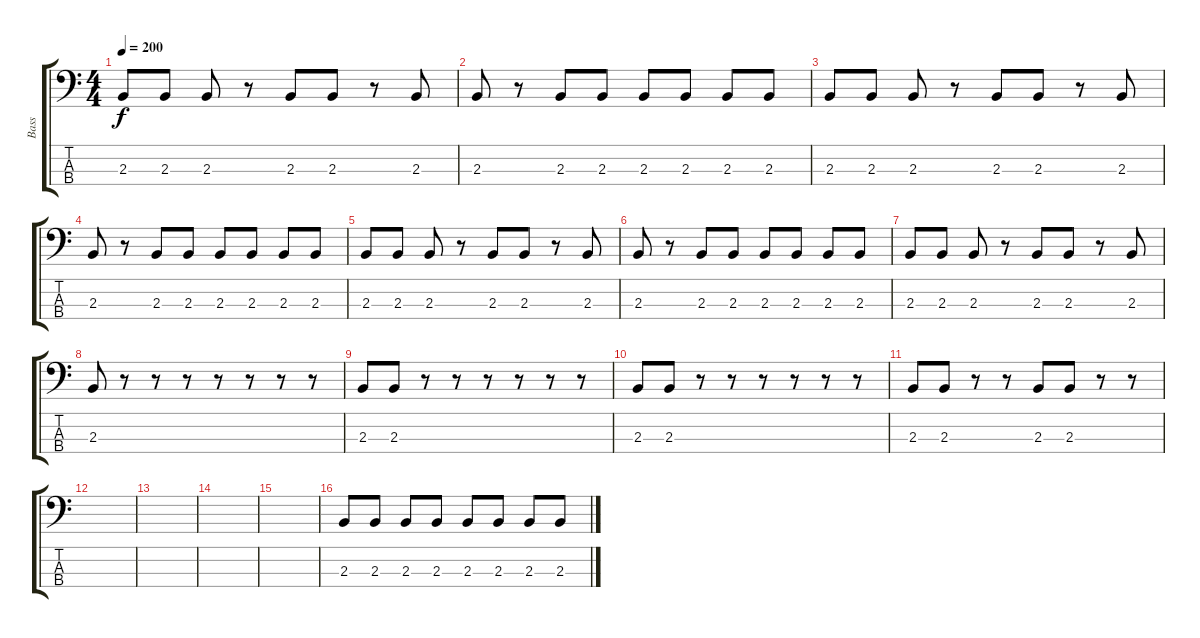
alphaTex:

\track ("Bass" "Bass") {instrument electricbasspick}
\staff {score tabs}
\tuning (G2 D2 A1 E1) {hide}
\ts (4 4)
\tempo 200
\clef f4
\ks c
2.3.8{dy f instrument electricbasspick} 2.3.8 2.3.8 r.8 2.3.8 2.3.8 r.8 2.3.8 |
2.3.8 r.8 2.3.8 2.3.8 2.3.8 2.3.8 2.3.8 2.3.8 |
2.3.8 2.3.8 2.3.8 r.8 2.3.8 2.3.8 r.8 2.3.8 |
2.3.8 r.8 2.3.8 2.3.8 2.3.8 2.3.8 2.3.8 2.3.8 |
2.3.8 2.3.8 2.3.8 r.8 2.3.8 2.3.8 r.8 2.3.8 |
2.3.8 r.8 2.3.8 2.3.8 2.3.8 2.3.8 2.3.8 2.3.8 |
2.3.8 2.3.8 2.3.8 r.8 2.3.8 2.3.8 r.8 2.3.8 |
2.3.8 r.8 r.8 r.8 r.8 r.8 r.8 r.8 |
2.3.8 2.3.8 r.8 r.8 r.8 r.8 r.8 r.8 |
2.3.8 2.3.8 r.8 r.8 r.8 r.8 r.8 r.8 |
2.3.8 2.3.8 r.8 r.8 2.3.8 2.3.8 r.8 r.8 |
|
|
|
|
2.3.8 2.3.8 2.3.8 2.3.8 2.3.8 2.3.8 2.3.8 2.3.8
